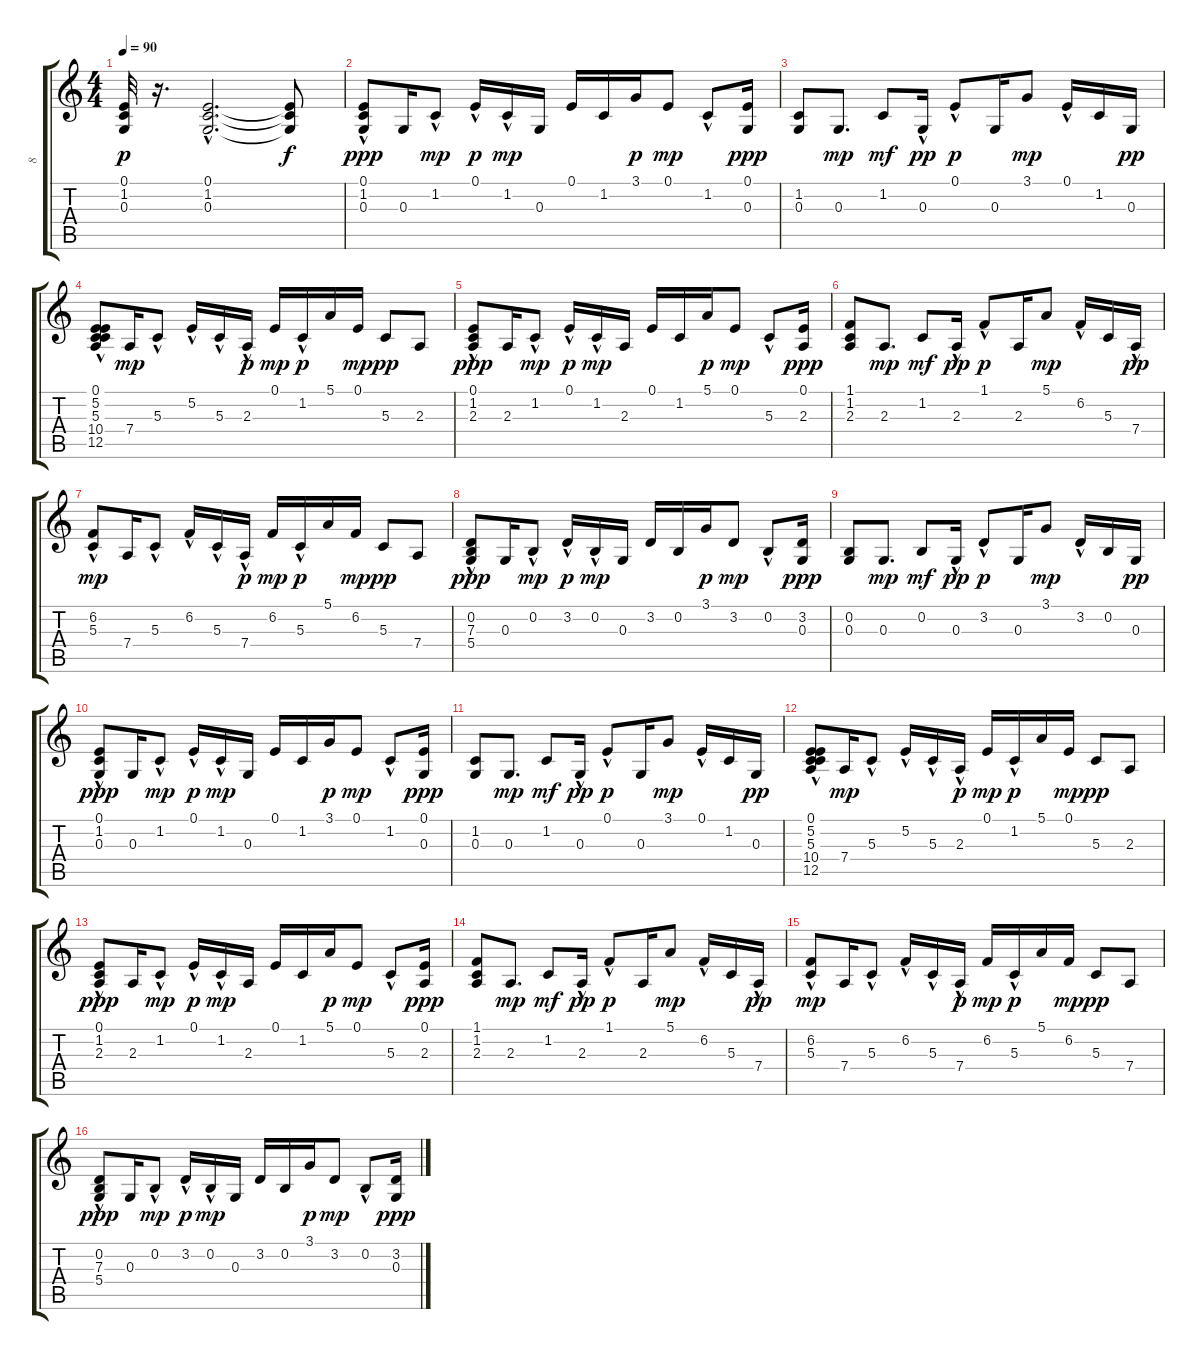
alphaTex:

\track ("8         MUZIK " "8         ") {instrument electricpiano2}
\staff {score tabs}
\tuning (E4 B3 G3 D3 A2 E2) {hide}
\ts (4 4)
\tempo 90
\clef g2
\ks c
(0.1 1.2 0.3).32{dy p instrument electricpiano2} r.16{d} (0.1{hac} 1.2{hac} 0.3{hac}).2{d} (0.1{t} 1.2{t} 0.3{t}).8{dy f} |
(0.1 1.2{hac} 0.3).8{dy ppp} 0.3.16 1.2{hac}.8{dy mp} 0.1{hac}.16{dy p} 1.2{hac}.16{dy mp} 0.3.16 0.1.16 1.2.16 3.1.16{dy p} 0.1.8{dy mp} 1.2{hac}.8 (0.1 0.3).16{dy ppp} |
(1.2 0.3).8 0.3.8{d dy mp} 1.2.8{dy mf} 0.3{hac}.16{dy pp} 0.1{hac}.8{dy p} 0.3.16 3.1.8{dy mp} 0.1{hac}.16 1.2.16 0.3.16{dy pp} |
(0.1 5.2 5.3{hac} 10.4{hac} 12.5).8 7.4.16{dy mp} 5.3{hac}.8 5.2{hac}.16 5.3{hac}.16 2.3{hac}.16{dy p} 0.1.16{dy mp} 1.2{hac}.16{dy p} 5.1.16 0.1.16{dy mp} 5.3.8{dy pp} 2.3.8 |
(0.1 1.2{hac} 2.3).8{dy ppp} 2.3.16 1.2{hac}.8{dy mp} 0.1{hac}.16{dy p} 1.2{hac}.16{dy mp} 2.3.16 0.1.16 1.2.16 5.1.16{dy p} 0.1.8{dy mp} 5.3{hac}.8 (0.1 2.3).16{dy ppp} |
(1.1 1.2 2.3).8 2.3.8{d dy mp} 1.2.8{dy mf} 2.3{hac}.16{dy pp} 1.1{hac}.8{dy p} 2.3.16 5.1.8{dy mp} 6.2{hac}.16 5.3.16 7.4{hac}.16{dy pp} |
(6.2 5.3{hac}).8{dy mp} 7.4.16 5.3{hac}.8 6.2{hac}.16 5.3{hac}.16 7.4{hac}.16{dy p} 6.2.16{dy mp} 5.3{hac}.16{dy p} 5.1.16 6.2.16{dy mp} 5.3.8{dy pp} 7.4.8 |
(0.2{hac} 7.3 5.4).8{dy ppp} 0.3.16 0.2{hac}.8{dy mp} 3.2{hac}.16{dy p} 0.2{hac}.16{dy mp} 0.3.16 3.2.16 0.2.16 3.1.16{dy p} 3.2.8{dy mp} 0.2{hac}.8 (3.2 0.3).16{dy ppp} |
(0.2 0.3).8 0.3.8{d dy mp} 0.2.8{dy mf} 0.3{hac}.16{dy pp} 3.2{hac}.8{dy p} 0.3.16 3.1.8{dy mp} 3.2{hac}.16 0.2.16 0.3.16{dy pp} |
(0.1 1.2{hac} 0.3).8{dy ppp} 0.3.16 1.2{hac}.8{dy mp} 0.1{hac}.16{dy p} 1.2{hac}.16{dy mp} 0.3.16 0.1.16 1.2.16 3.1.16{dy p} 0.1.8{dy mp} 1.2{hac}.8 (0.1 0.3).16{dy ppp} |
(1.2 0.3).8 0.3.8{d dy mp} 1.2.8{dy mf} 0.3{hac}.16{dy pp} 0.1{hac}.8{dy p} 0.3.16 3.1.8{dy mp} 0.1{hac}.16 1.2.16 0.3.16{dy pp} |
(0.1 5.2 5.3{hac} 10.4{hac} 12.5).8 7.4.16{dy mp} 5.3{hac}.8 5.2{hac}.16 5.3{hac}.16 2.3{hac}.16{dy p} 0.1.16{dy mp} 1.2{hac}.16{dy p} 5.1.16 0.1.16{dy mp} 5.3.8{dy pp} 2.3.8 |
(0.1 1.2{hac} 2.3).8{dy ppp} 2.3.16 1.2{hac}.8{dy mp} 0.1{hac}.16{dy p} 1.2{hac}.16{dy mp} 2.3.16 0.1.16 1.2.16 5.1.16{dy p} 0.1.8{dy mp} 5.3{hac}.8 (0.1 2.3).16{dy ppp} |
(1.1 1.2 2.3).8 2.3.8{d dy mp} 1.2.8{dy mf} 2.3{hac}.16{dy pp} 1.1{hac}.8{dy p} 2.3.16 5.1.8{dy mp} 6.2{hac}.16 5.3.16 7.4{hac}.16{dy pp} |
(6.2 5.3{hac}).8{dy mp} 7.4.16 5.3{hac}.8 6.2{hac}.16 5.3{hac}.16 7.4{hac}.16{dy p} 6.2.16{dy mp} 5.3{hac}.16{dy p} 5.1.16 6.2.16{dy mp} 5.3.8{dy pp} 7.4.8 |
(0.2{hac} 7.3 5.4).8{dy ppp} 0.3.16 0.2{hac}.8{dy mp} 3.2{hac}.16{dy p} 0.2{hac}.16{dy mp} 0.3.16 3.2.16 0.2.16 3.1.16{dy p} 3.2.8{dy mp} 0.2{hac}.8 (3.2 0.3).16{dy ppp}
